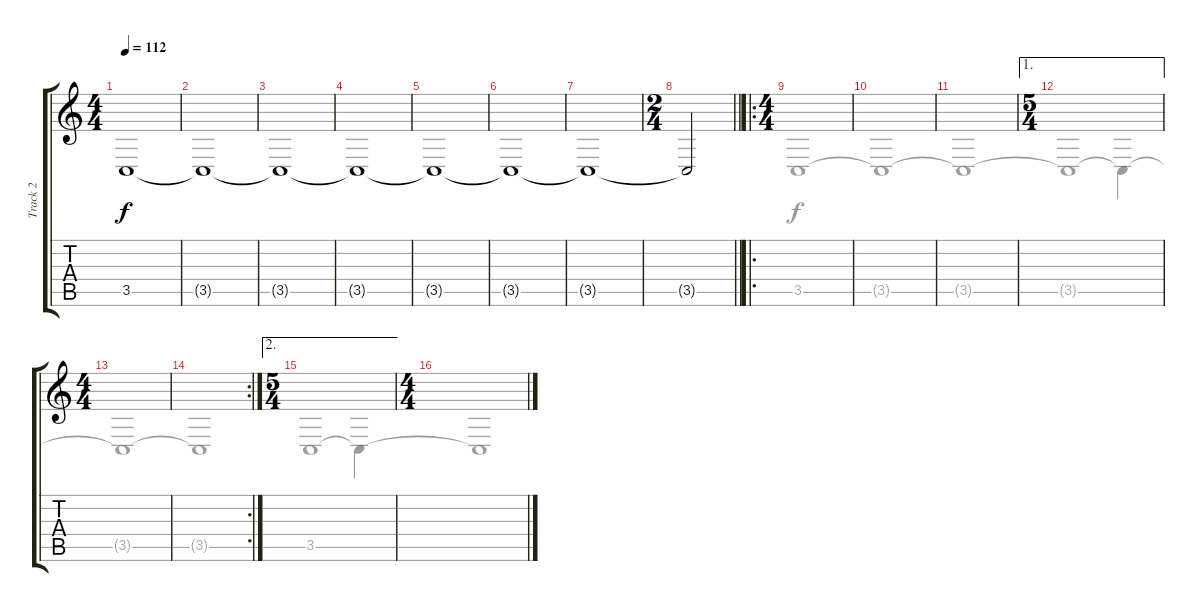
\track ("Track 2" "Track 2") {instrument drawbarorgan}
\staff {score tabs}
\tuning (E4 B3 G3 D3 A2 E2) {hide}
\voice
\ts (4 4)
\tempo 112
\clef g2
\ks c
3.5{t}.1{dy f} |
3.5{t}.1 |
3.5{t}.1 |
3.5{t}.1 |
3.5{t}.1 |
3.5{t}.1 |
3.5{t}.1 |
\ts (2 4)
\barLineRight lightlight
3.5{t}.2 |
\ro
\ts (4 4)
|
|
|
\ae 1
\ts (5 4)
|
\ts (4 4)
|
\rc 2
|
\ae 2
\ts (5 4)
|
\ts (4 4)
\voice
\clef g2
\ottava regular
\simile none
\ks c
|
|
|
|
|
|
|
\barLineRight lightlight
|
3.5.1 |
3.5{t}.1 |
3.5{t}.1 |
3.5{t}.1 3.5{t}.4 |
3.5{t}.1 |
3.5{t}.1 |
3.5.1 3.5{t}.4 |
3.5{t}.1
